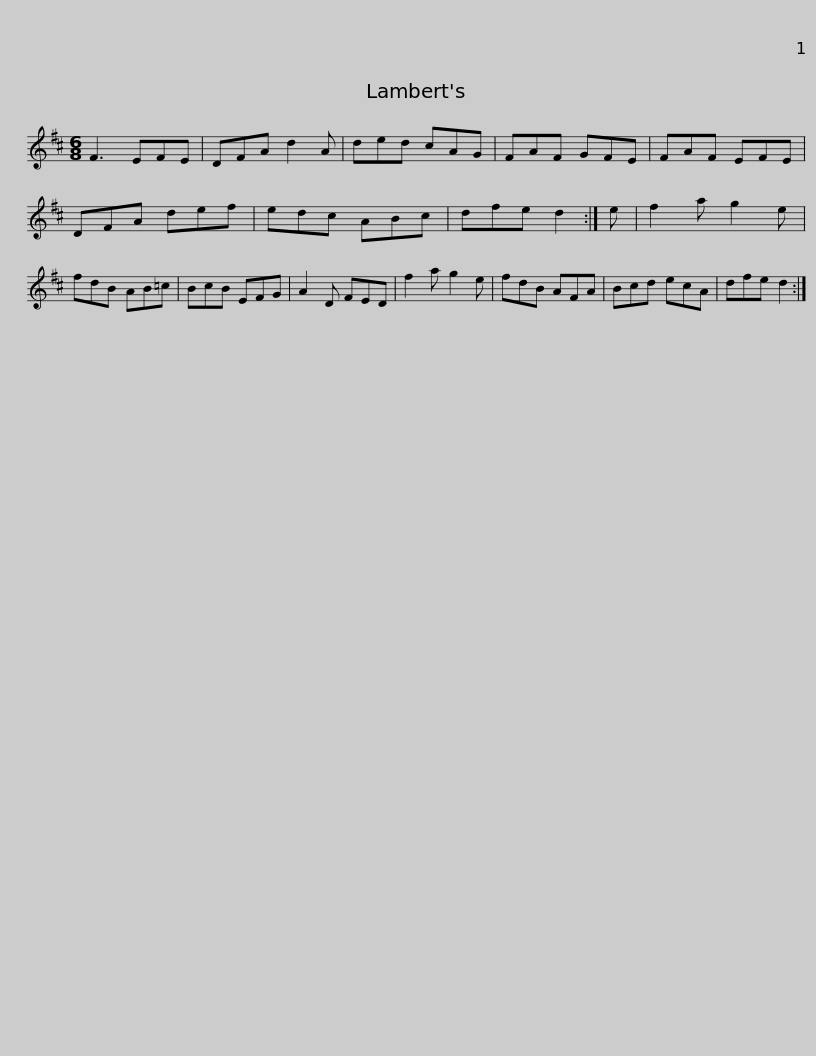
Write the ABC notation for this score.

X:1
L:1/8
M:6/8
I:linebreak $
K:D
V:1 treble
V:1
 F3 EFE | DFA d2 A | ded cAG | FAF GFE | FAF EFE | %5
 DFA def | edc ABc | dfe d2 :|$ e | f2 a g2 e | %10
 fdB AB=c | BcB EFG | A2 D FED | f2 a g2 e | fdB AFA | %15
 Bcd ecA | dfe d2 :| %17
